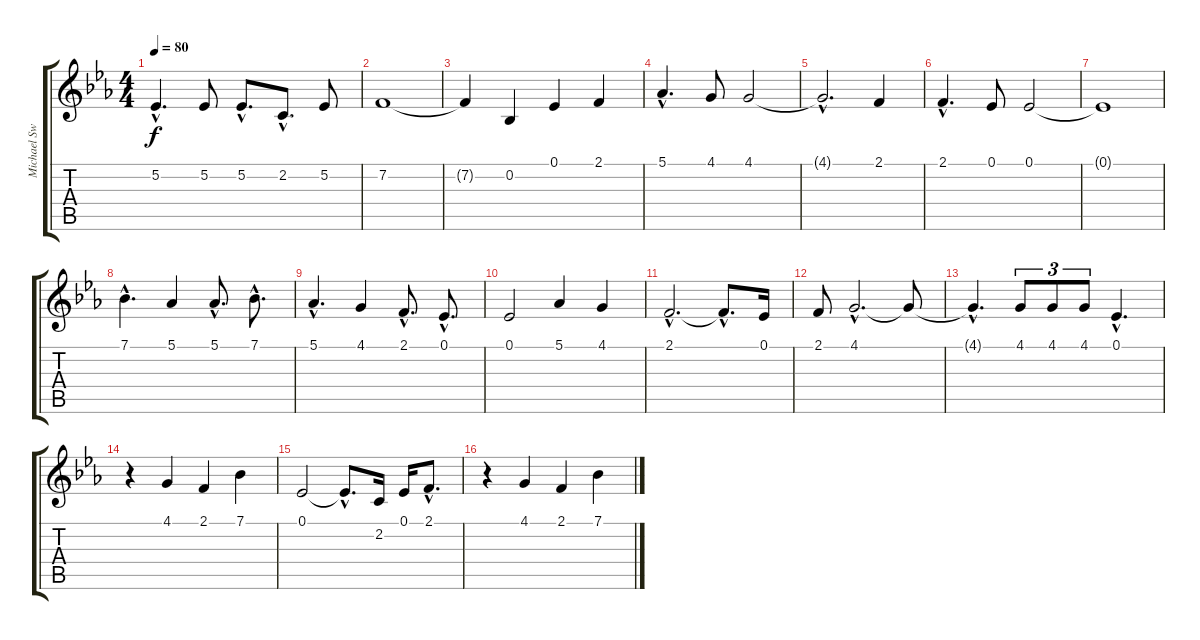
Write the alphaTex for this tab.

\track ("Michael Sweet" "Michael Sw") {instrument frenchhorn}
\staff {score tabs}
\tuning (Eb4 Bb3 Gb3 Db3 Ab2 Eb2) {hide}
\ts (4 4)
\tempo 80
\clef g2
\ks eb
5.2{hac}.4{d dy f} 5.2.8 5.2{hac}.8{d} 2.2{hac}.8{d} 5.2.8 |
7.2.1 |
7.2{t}.4 0.2.4 0.1.4 2.1.4 |
5.1{hac}.4{d} 4.1.8 4.1.2 |
4.1{hac t}.2{d} 2.1.4 |
2.1{hac}.4{d} 0.1.8 0.1.2 |
0.1{t}.1 |
7.1{hac}.4{d} 5.1.4 5.1{hac}.8{d} 7.1{hac}.8{d} |
5.1{hac}.4{d} 4.1.4 2.1{hac}.8{d} 0.1{hac}.8{d} |
0.1.2 5.1.4 4.1.4 |
2.1{hac}.2{d} 2.1{hac t}.8{d} 0.1.16 |
2.1.8 4.1{hac}.2{d} 4.1{t}.8 |
4.1{hac t}.4{d} 4.1.8{tu (3 2)} 4.1.8{tu (3 2)} 4.1.8{tu (3 2)} 0.1{hac}.4{d} |
r.4 4.1.4 2.1.4 7.1.4 |
0.1.2 0.1{hac t}.8{d} 2.2.16 0.1.16 2.1{hac}.8{d} |
r.4 4.1.4 2.1.4 7.1.4
